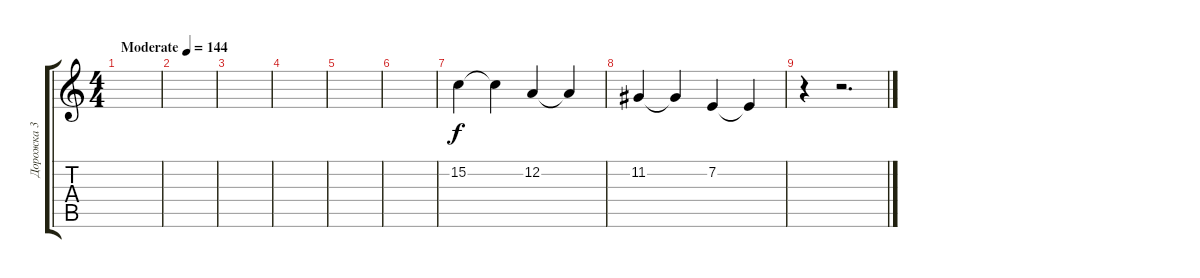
\track ("Дорожка 3" "Дорожка 3") {instrument lead4chiff}
\staff {score tabs}
\tuning (D4 A3 F3 C3 G2 D2) {hide}
\ts (4 4)
\tempo (144 "Moderate")
\clef g2
\ks c
|
|
|
|
|
|
15.2.4 15.2{t}.4 12.2.4 12.2{t}.4 |
11.2.4 11.2{t}.4 7.2.4 7.2{t}.4 |
r.4 r.2{d}
